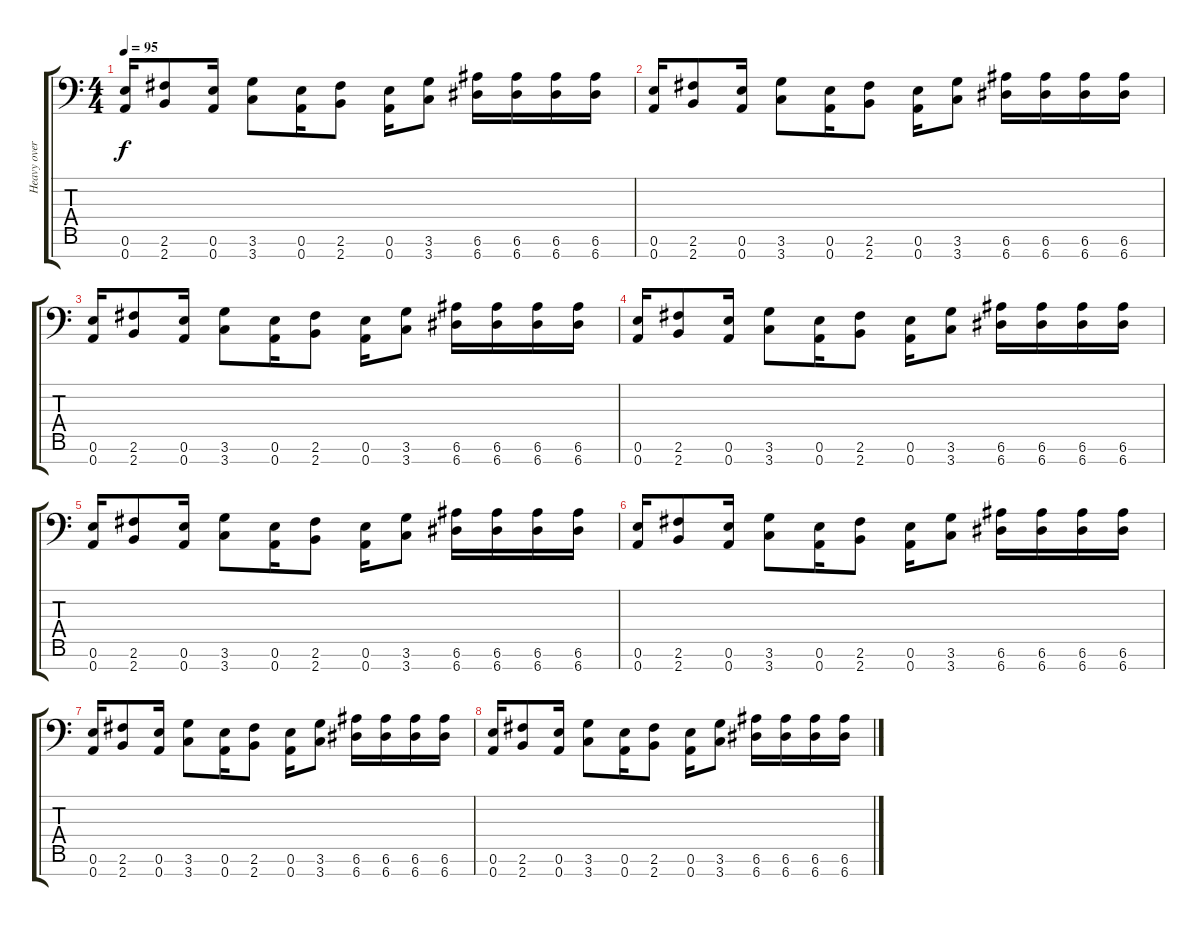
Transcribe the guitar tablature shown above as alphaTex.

\track ("Heavy overdub" "Heavy over") {instrument distortionguitar}
\staff {score tabs}
\tuning (E4 B3 G3 D3 A2 E2 A1) {hide}
\ts (4 4)
\tempo 95
\clef f4
\ks c
(0.6 0.7).16{dy f} (2.6 2.7).8 (0.6 0.7).16 (3.6 3.7).8 (0.6 0.7).16 (2.6 2.7).8 (0.6 0.7).16 (3.6 3.7).8 (6.6 6.7).16 (6.6 6.7).16 (6.6 6.7).16 (6.6 6.7).16 |
(0.6 0.7).16 (2.6 2.7).8 (0.6 0.7).16 (3.6 3.7).8 (0.6 0.7).16 (2.6 2.7).8 (0.6 0.7).16 (3.6 3.7).8 (6.6 6.7).16 (6.6 6.7).16 (6.6 6.7).16 (6.6 6.7).16 |
(0.6 0.7).16 (2.6 2.7).8 (0.6 0.7).16 (3.6 3.7).8 (0.6 0.7).16 (2.6 2.7).8 (0.6 0.7).16 (3.6 3.7).8 (6.6 6.7).16 (6.6 6.7).16 (6.6 6.7).16 (6.6 6.7).16 |
(0.6 0.7).16 (2.6 2.7).8 (0.6 0.7).16 (3.6 3.7).8 (0.6 0.7).16 (2.6 2.7).8 (0.6 0.7).16 (3.6 3.7).8 (6.6 6.7).16 (6.6 6.7).16 (6.6 6.7).16 (6.6 6.7).16 |
(0.6 0.7).16 (2.6 2.7).8 (0.6 0.7).16 (3.6 3.7).8 (0.6 0.7).16 (2.6 2.7).8 (0.6 0.7).16 (3.6 3.7).8 (6.6 6.7).16 (6.6 6.7).16 (6.6 6.7).16 (6.6 6.7).16 |
(0.6 0.7).16 (2.6 2.7).8 (0.6 0.7).16 (3.6 3.7).8 (0.6 0.7).16 (2.6 2.7).8 (0.6 0.7).16 (3.6 3.7).8 (6.6 6.7).16 (6.6 6.7).16 (6.6 6.7).16 (6.6 6.7).16 |
(0.6 0.7).16 (2.6 2.7).8 (0.6 0.7).16 (3.6 3.7).8 (0.6 0.7).16 (2.6 2.7).8 (0.6 0.7).16 (3.6 3.7).8 (6.6 6.7).16 (6.6 6.7).16 (6.6 6.7).16 (6.6 6.7).16 |
(0.6 0.7).16 (2.6 2.7).8 (0.6 0.7).16 (3.6 3.7).8 (0.6 0.7).16 (2.6 2.7).8 (0.6 0.7).16 (3.6 3.7).8 (6.6 6.7).16 (6.6 6.7).16 (6.6 6.7).16 (6.6 6.7).16
